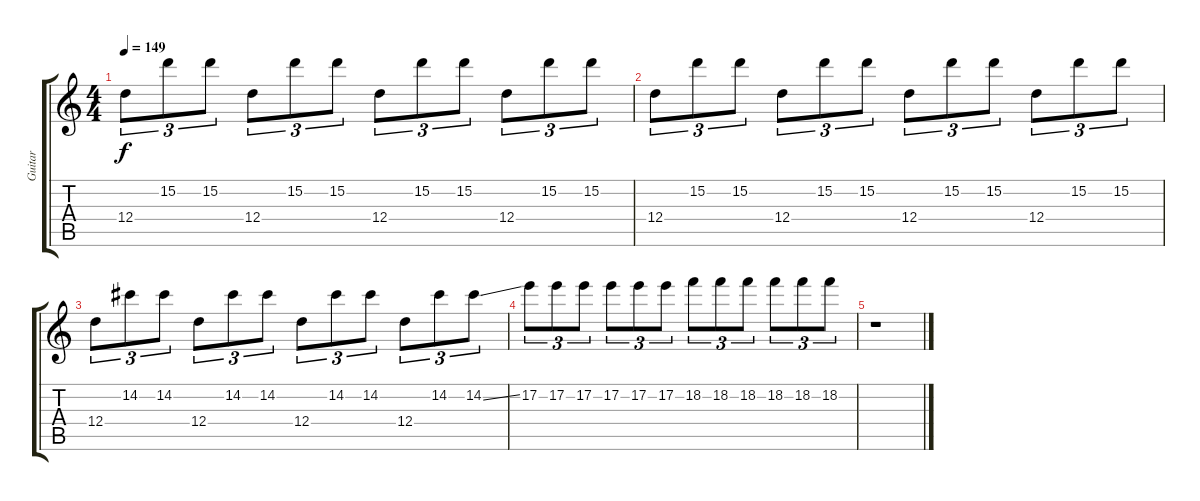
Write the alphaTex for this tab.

\track ("Guitar" "Guitar") {instrument overdrivenguitar}
\staff {score tabs}
\tuning (E4 B3 G3 D3 A2 D2) {hide}
\ts (4 4)
\tempo 149
\clef g2
\ks c
12.4.8{tu (3 2) dy f} 15.2.8{tu (3 2)} 15.2.8{tu (3 2)} 12.4.8{tu (3 2)} 15.2.8{tu (3 2)} 15.2.8{tu (3 2)} 12.4.8{tu (3 2)} 15.2.8{tu (3 2)} 15.2.8{tu (3 2)} 12.4.8{tu (3 2)} 15.2.8{tu (3 2)} 15.2.8{tu (3 2)} |
12.4.8{tu (3 2)} 15.2.8{tu (3 2)} 15.2.8{tu (3 2)} 12.4.8{tu (3 2)} 15.2.8{tu (3 2)} 15.2.8{tu (3 2)} 12.4.8{tu (3 2)} 15.2.8{tu (3 2)} 15.2.8{tu (3 2)} 12.4.8{tu (3 2)} 15.2.8{tu (3 2)} 15.2.8{tu (3 2)} |
12.4.8{tu (3 2)} 14.2.8{tu (3 2)} 14.2.8{tu (3 2)} 12.4.8{tu (3 2)} 14.2.8{tu (3 2)} 14.2.8{tu (3 2)} 12.4.8{tu (3 2)} 14.2.8{tu (3 2)} 14.2.8{tu (3 2)} 12.4.8{tu (3 2)} 14.2.8{tu (3 2)} 14.2{ss}.8{tu (3 2)} |
17.2.8{tu (3 2)} 17.2.8{tu (3 2)} 17.2.8{tu (3 2)} 17.2.8{tu (3 2)} 17.2.8{tu (3 2)} 17.2.8{tu (3 2)} 18.2.8{tu (3 2)} 18.2.8{tu (3 2)} 18.2.8{tu (3 2)} 18.2.8{tu (3 2)} 18.2.8{tu (3 2)} 18.2.8{tu (3 2)} |
r.1
